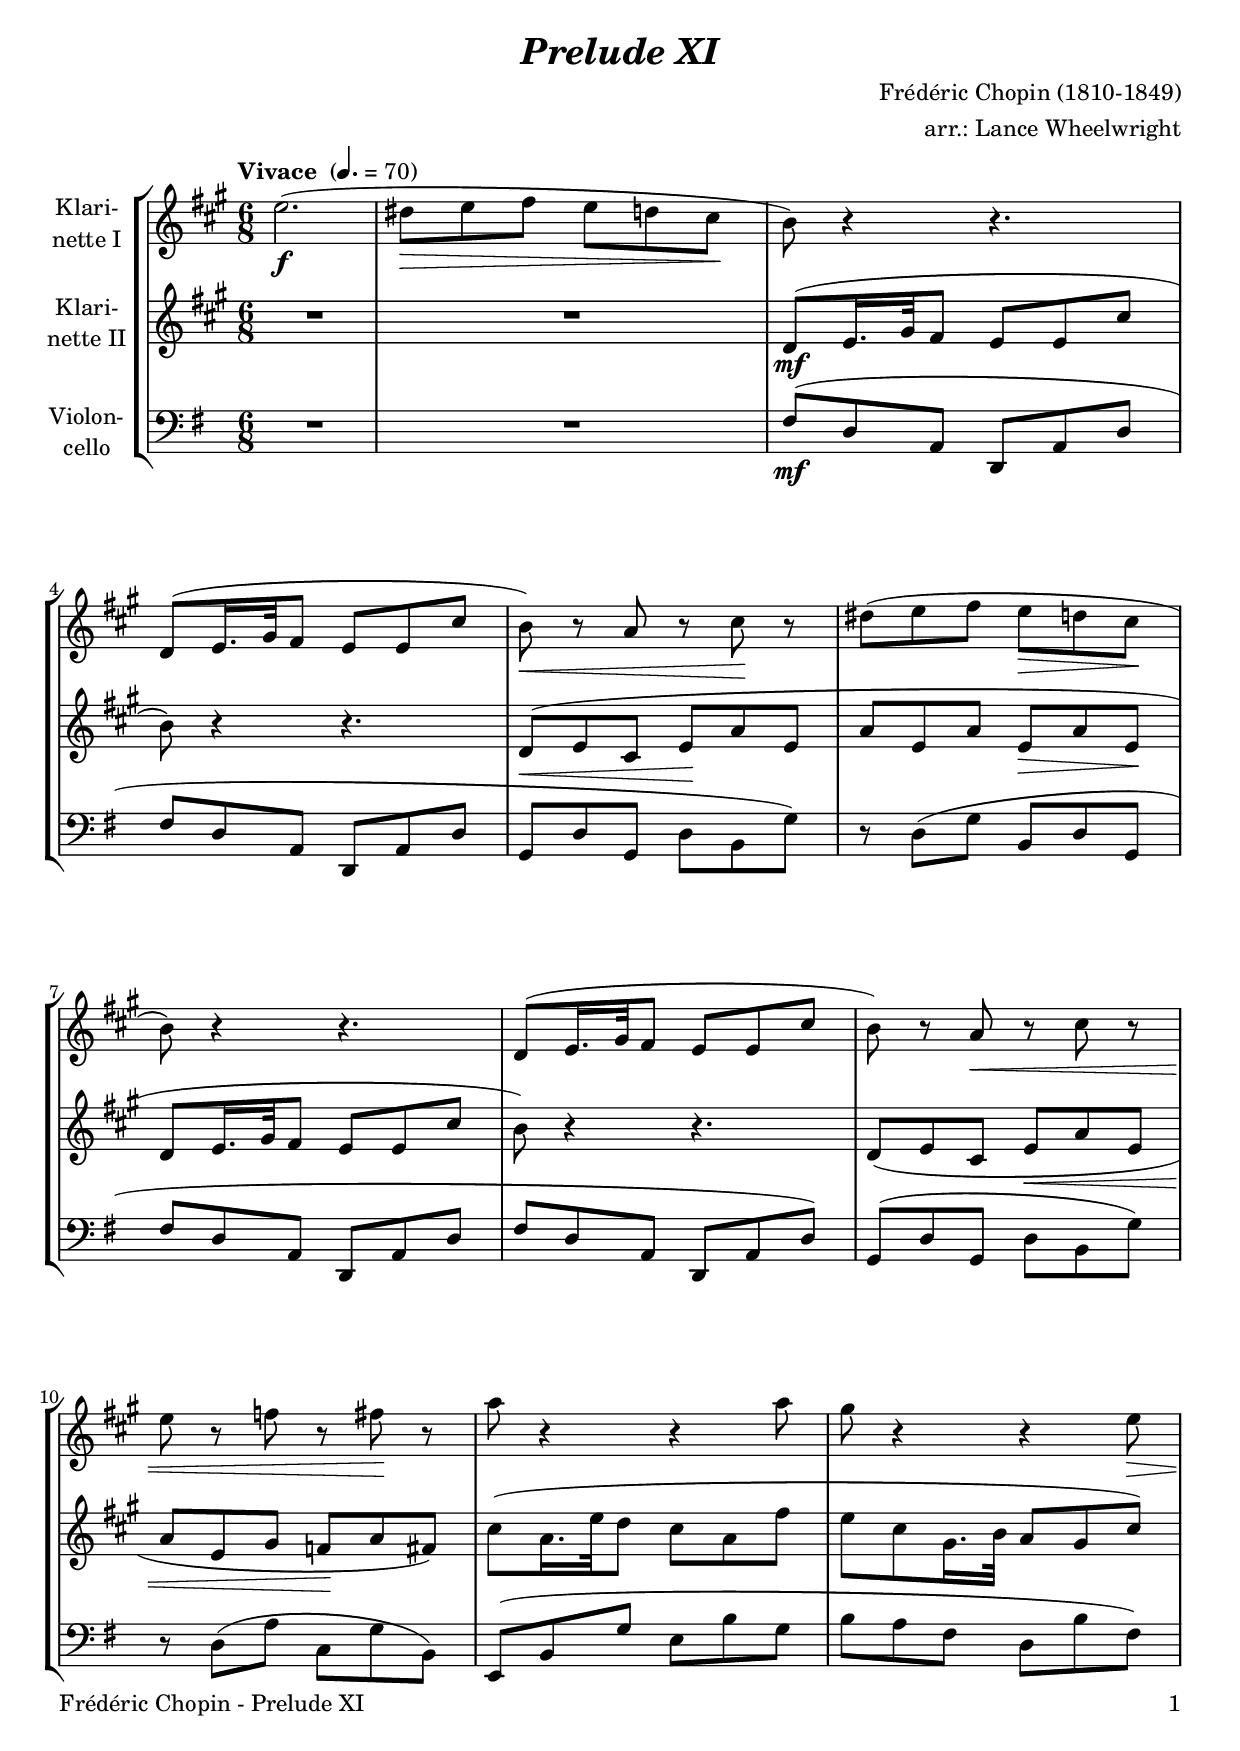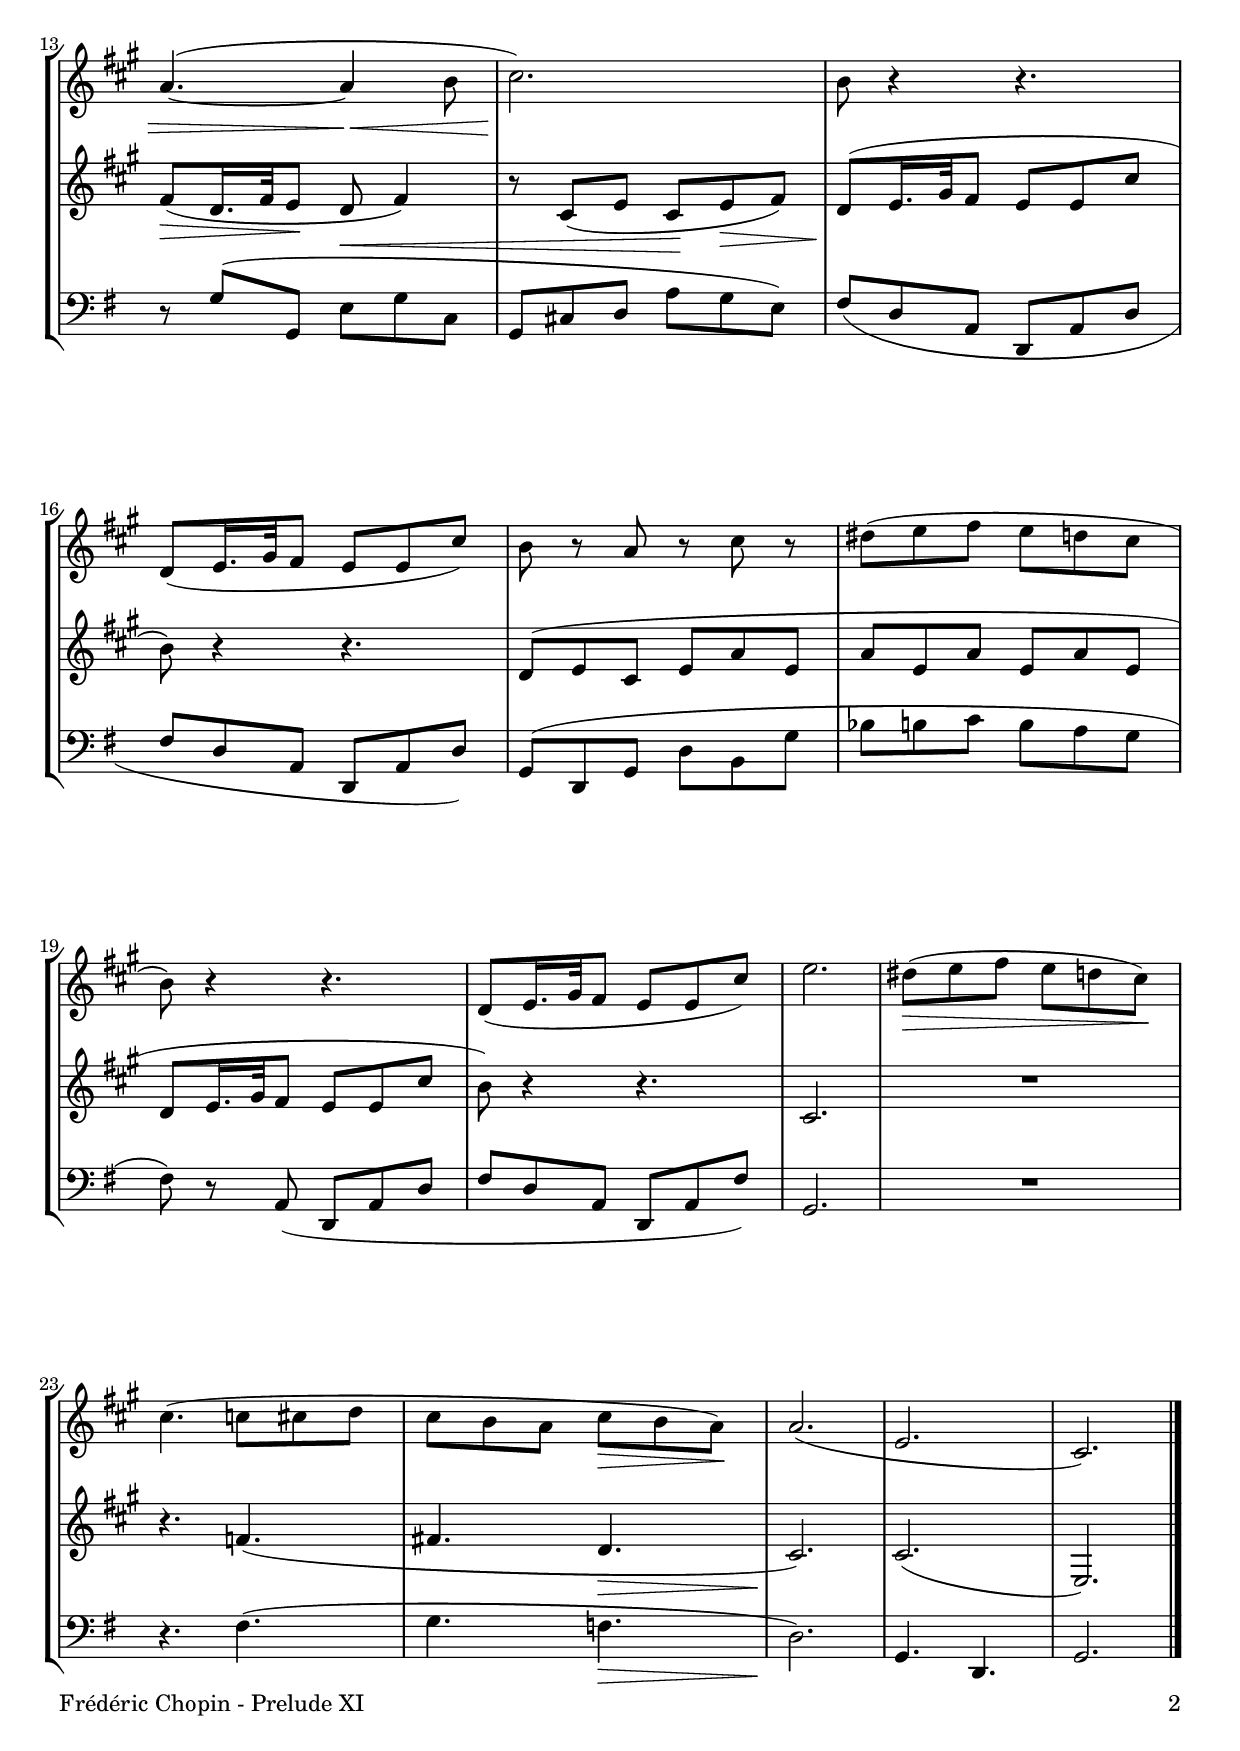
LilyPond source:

\version "2.18.2"
\include "deutsch.ly"

#(set-global-staff-size 20)

\header {
  title     = \markup \italic "Prelude XI"
  composer  = "Frédéric Chopin (1810-1849)"
  arranger  = "arr.: Lance Wheelwright"
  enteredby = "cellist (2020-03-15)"
%  piece     = ""
}

voiceconsts = {
  \key h \major
  \time 6/8
  \clef "treble"
% \numericTimeSignature
  \compressFullBarRests
  % Set default beaming for all staves
%  \set Timing.beamExceptions = #'()
%  \set Timing.baseMoment     = #(ly:make-moment 1 4)
%  \set Timing.beatStructure  = #'(1 1 1)
  \tempo "Vivace " 4.=70
}

%minstr = "harpsichord"
micl = "clarinet"
%minstr = "accordion"
milo = "bassoon"
miba = "cello"
mipz = "pizzicato strings"

va = \relative c'' {
  \voiceconsts

  fis2.(\f
  eis8\> fis gis fis e dis\!
  cis) r4 r4.
  e,8( fis16. ais32 gis8 fis fis dis'

  cis)\< r h r dis\! r
  eis( fis gis fis\> e dis\!
  cis) r4 r4.
  e,8( fis16. ais32 gis8 fis fis dis'

  cis) r h\< r dis r
  fis r g r gis\! r
  h r4 r h8
  ais r4 r fis8\>

  h,4.(~ h4\!\< cis8
  dis2.)\!
  cis8 r4 r4.
  e,8( fis16. ais32 gis8 fis fis dis')

  cis r h r dis r
  eis( fis gis fis e dis
  cis) r4 r4.
  e,8( fis16. ais32 gis8 fis fis dis')

  fis2.
  eis8(\> fis gis fis e dis)\!
  dis4.( d8 dis e
  dis cis h dis\> cis h)\!

  h2.(
  fis
  dis) \bar "|."
}

vb = \relative c' {
  \voiceconsts

  R2.*2
  e8(\mf fis16. ais32 gis8 fis fis dis'
  cis) r4 r4.

  e,8(\< fis dis fis\! h fis
  h fis h fis\> h fis\!
  e fis16. ais32 gis8 fis fis dis'
  cis) r4 r4.

  e,8( fis dis fis\< h fis
  h fis ais g\! h gis)
  dis'( h16. fis'32 e8 dis h gis'
  fis dis ais16. cis32 h8 ais dis)

  gis,(\> e16. gis32 fis8\! e\< gis4)
  r8 dis( fis dis\! fis\> gis)
  e\!( fis16. ais32 gis8 fis fis dis'
  cis) r4 r4.

  e,8( fis dis fis h fis
  h fis h fis h fis
  e fis16. ais32 gis8 fis fis dis'
  cis) r4 r4.

  dis,2.
  R
  r4. g(
  gis! e\>

  dis2.)\!
  dis(
  fis,) \bar "|."
}

vc = \relative c' {
  \voiceconsts
  \clef "bass"

  R2.*2
  ais8(\mf fis cis fis, cis' fis
  ais fis cis fis, cis' fis

  h, fis' h, fis' dis h')
  r fis( h dis, fis h,
  ais' fis cis fis, cis' fis
  ais fis cis fis, cis' fis)

  h,( fis' h, fis' dis h')
  r fis( cis' e, h' dis,)
  gis,( dis' h' gis dis' h
  dis cis ais fis dis' ais)

  r h( h, gis' h e,
  h eis fis cis' h gis)
  ais( fis cis fis, cis' fis
  ais fis cis fis, cis' fis)

  h,( fis h fis' dis h'
  d dis e dis cis h
  ais) r cis,( fis, cis' fis
  ais fis cis fis, cis' ais')

  h,2.
  R
  r4. ais'(
  h a\>

  fis2.)\!
  h,4. fis
  h2. \bar "|."
}


music = \new StaffGroup <<
      \new Staff {
        \set Staff.midiInstrument = \micl
        \set Staff.instrumentName = \markup \center-column { "Klari-" "nette I" }
        \transpose h a { \va }
      }

      \new Staff {
        \set Staff.midiInstrument = \micl
        \set Staff.instrumentName = \markup \center-column { "Klari-" "nette II" }
        \transpose h a { \vb }
      }

      \new Staff {
        \set Staff.midiInstrument = \miba
        \set Staff.instrumentName = \markup \center-column { "Violon-" "cello" }
        \transpose h g { \vc }
      }
>>

\book {
   \paper {
    print-page-number = ##t
    print-first-page-number = ##t
    ragged-last-bottom = ##f
    oddHeaderMarkup = \markup \null
    evenHeaderMarkup = \markup \null
    oddFooterMarkup = \markup {
      \fill-line {
        \on-the-fly #print-page-number-check-first
        "Frédéric Chopin - Prelude XI" \fromproperty #'page:page-number-string
      }
    }
    evenFooterMarkup = \oddFooterMarkup
  } \score {
    \music
    \layout {}
  }

  \score {
    \unfoldRepeats \music

    \midi {
      \context {
        \Score
      }
    }
  }
}